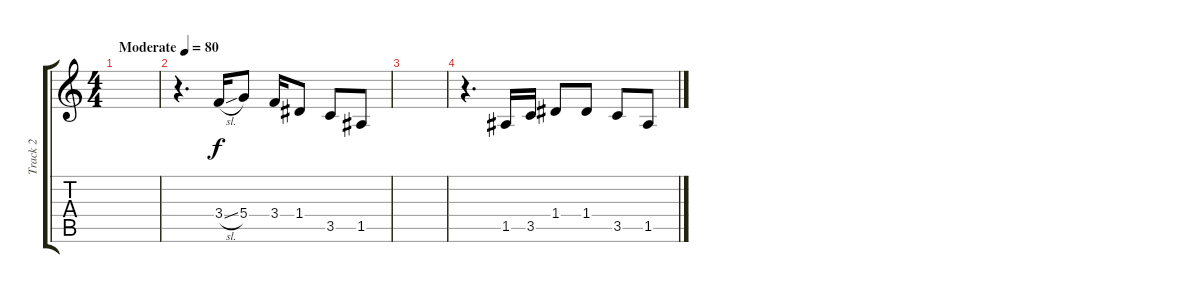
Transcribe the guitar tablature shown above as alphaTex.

\track ("Track 2" "Track 2") {instrument electricbassfinger}
\staff {score tabs}
\tuning (E4 B3 G3 D3 A2 D2) {hide}
\ts (4 4)
\tempo (80 "Moderate")
\clef g2
\ks c
|
r.4{d} 3.4{sl}.16 5.4.8 3.4.16 1.4.8 3.5.8 1.5.8 |
|
r.4{d} 1.5.16 3.5.16 1.4.8 1.4.8 3.5.8 1.5.8
